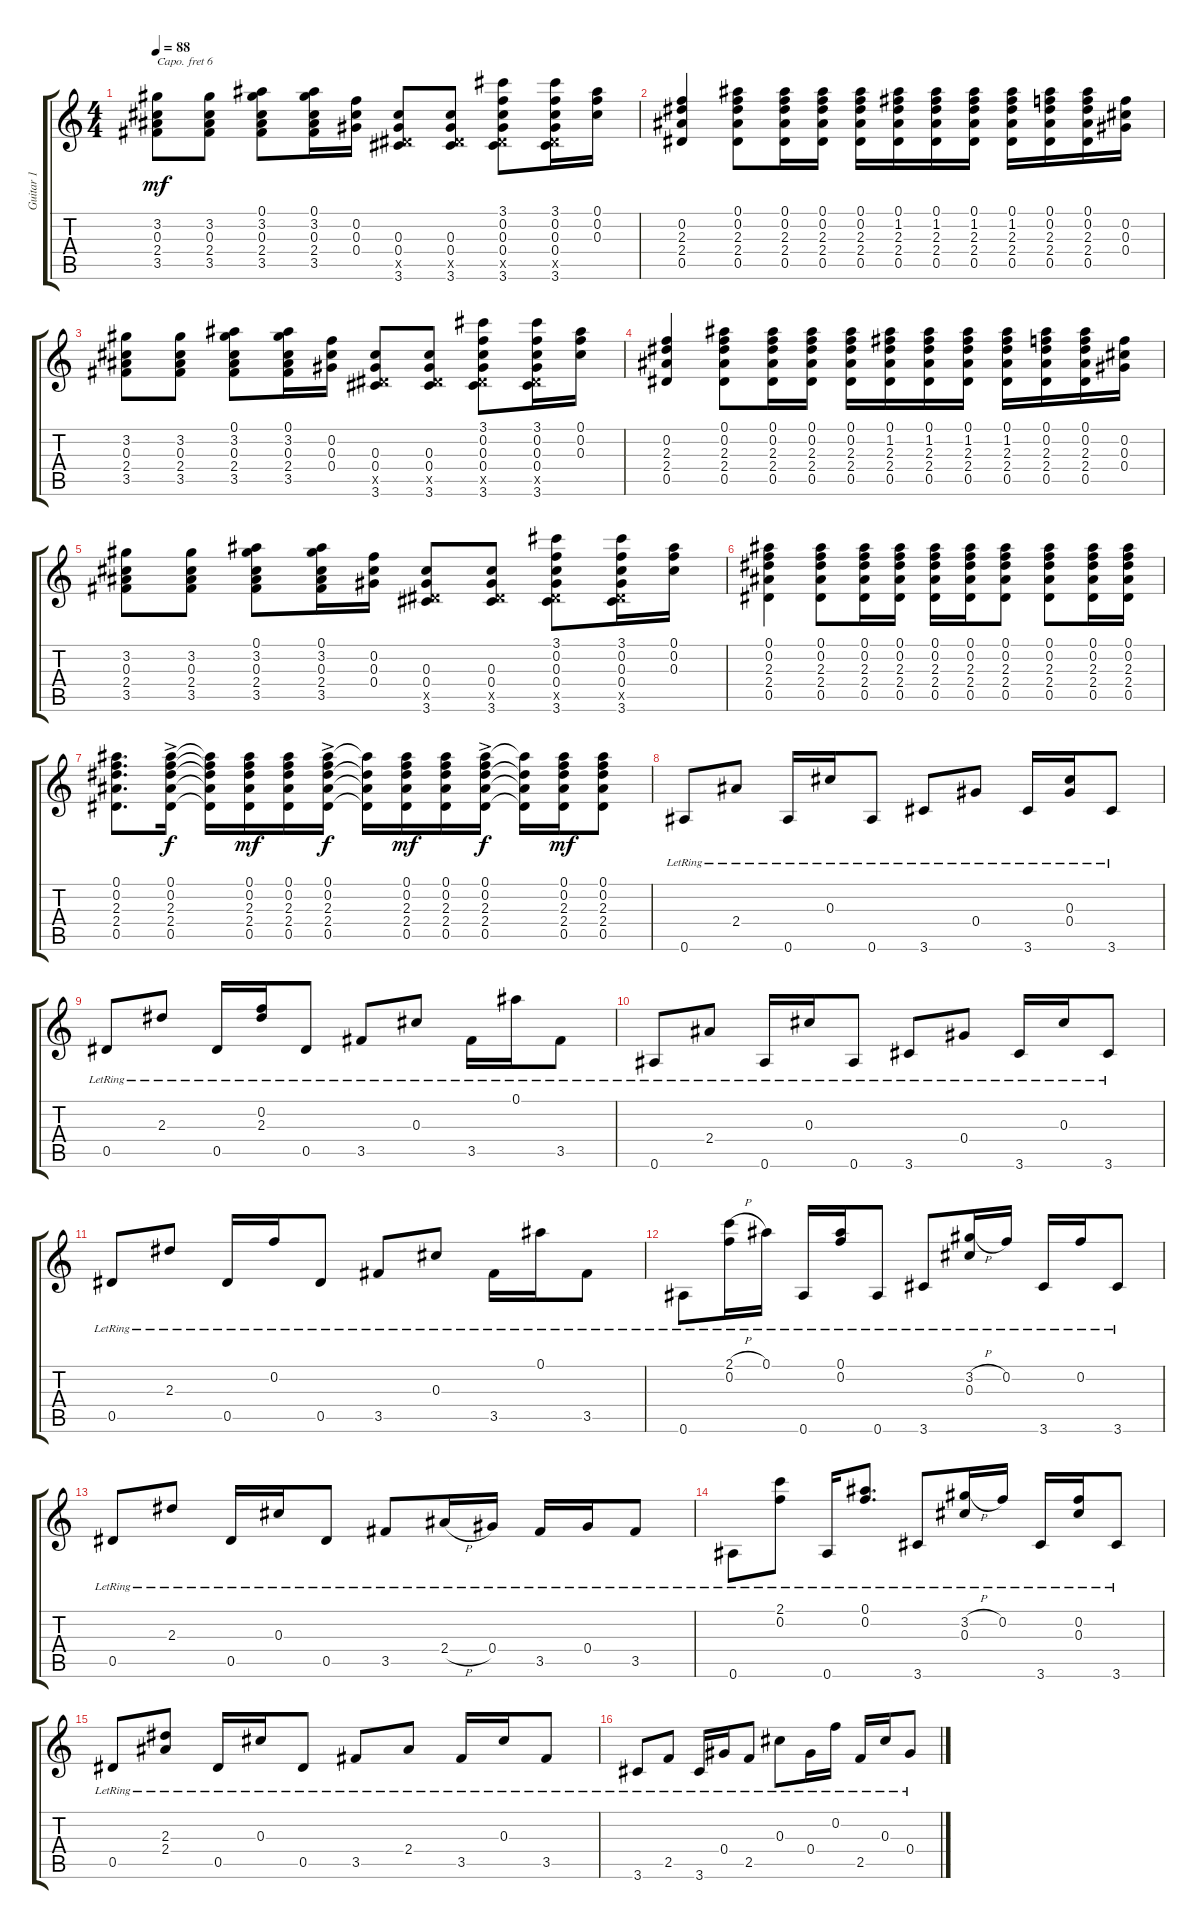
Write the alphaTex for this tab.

\track ("Guitar 1" "Guitar 1") {instrument acousticguitarsteel}
\staff {score tabs}
\capo 6
\tuning (E4 B3 G3 D3 A2 E2) {hide}
\ts (4 4)
\tempo 88
\clef g2
\ks c
(3.2 0.3 2.4 3.5).8{dy mf} (3.2 0.3 2.4 3.5).8 (0.1 3.2 0.3 2.4 3.5).8 (0.1 3.2 0.3 2.4 3.5).16 (0.2 0.3 0.4).16 (0.3 0.4 0.5{x} 3.6).8 (0.3 0.4 0.5{x} 3.6).8 (3.1 0.2 0.3 0.4 0.5{x} 3.6).8 (3.1 0.2 0.3 0.4 0.5{x} 3.6).16 (0.1 0.2 0.3).16 |
(0.2 2.3 2.4 0.5).4 (0.1 0.2 2.3 2.4 0.5).8 (0.1 0.2 2.3 2.4 0.5).16 (0.1 0.2 2.3 2.4 0.5).16 (0.1 0.2 2.3 2.4 0.5).16 (0.1 1.2 2.3 2.4 0.5).16 (0.1 1.2 2.3 2.4 0.5).16 (0.1 1.2 2.3 2.4 0.5).16 (0.1 1.2 2.3 2.4 0.5).16 (0.1 0.2 2.3 2.4 0.5).16 (0.1 0.2 2.3 2.4 0.5).16 (0.2 0.3 0.4).16 |
(3.2 0.3 2.4 3.5).8 (3.2 0.3 2.4 3.5).8 (0.1 3.2 0.3 2.4 3.5).8 (0.1 3.2 0.3 2.4 3.5).16 (0.2 0.3 0.4).16 (0.3 0.4 0.5{x} 3.6).8 (0.3 0.4 0.5{x} 3.6).8 (3.1 0.2 0.3 0.4 0.5{x} 3.6).8 (3.1 0.2 0.3 0.4 0.5{x} 3.6).16 (0.1 0.2 0.3).16 |
(0.2 2.3 2.4 0.5).4 (0.1 0.2 2.3 2.4 0.5).8 (0.1 0.2 2.3 2.4 0.5).16 (0.1 0.2 2.3 2.4 0.5).16 (0.1 0.2 2.3 2.4 0.5).16 (0.1 1.2 2.3 2.4 0.5).16 (0.1 1.2 2.3 2.4 0.5).16 (0.1 1.2 2.3 2.4 0.5).16 (0.1 1.2 2.3 2.4 0.5).16 (0.1 0.2 2.3 2.4 0.5).16 (0.1 0.2 2.3 2.4 0.5).16 (0.2 0.3 0.4).16 |
(3.2 0.3 2.4 3.5).8 (3.2 0.3 2.4 3.5).8 (0.1 3.2 0.3 2.4 3.5).8 (0.1 3.2 0.3 2.4 3.5).16 (0.2 0.3 0.4).16 (0.3 0.4 0.5{x} 3.6).8 (0.3 0.4 0.5{x} 3.6).8 (3.1 0.2 0.3 0.4 0.5{x} 3.6).8 (3.1 0.2 0.3 0.4 0.5{x} 3.6).16 (0.1 0.2 0.3).16 |
(0.1 0.2 2.3 2.4 0.5).4 (0.1 0.2 2.3 2.4 0.5).8 (0.1 0.2 2.3 2.4 0.5).16 (0.1 0.2 2.3 2.4 0.5).16 (0.1 0.2 2.3 2.4 0.5).16 (0.1 0.2 2.3 2.4 0.5).16 (0.1 0.2 2.3 2.4 0.5).8 (0.1 0.2 2.3 2.4 0.5).8 (0.1 0.2 2.3 2.4 0.5).16 (0.1 0.2 2.3 2.4 0.5).16 |
(0.1 0.2 2.3 2.4 0.5).8{d} (0.1{ac} 0.2{ac} 2.3{ac} 2.4{ac} 0.5{ac}).16{dy f} (0.1{t} 0.2{t} 2.3{t} 2.4{t} 0.5{t}).16 (0.1 0.2 2.3 2.4 0.5).16{dy mf} (0.1 0.2 2.3 2.4 0.5).16 (0.1{ac} 0.2{ac} 2.3{ac} 2.4{ac} 0.5{ac}).16{dy f} (0.1{t} 2.3{t} 2.4{t} 0.5{t}).16 (0.1 0.2 2.3 2.4 0.5).16{dy mf} (0.1 0.2 2.3 2.4 0.5).16 (0.1{ac} 0.2{ac} 2.3{ac} 2.4{ac} 0.5{ac}).16{dy f} (0.1{t} 2.3{t} 2.4{t} 0.5{t}).16 (0.1 0.2 2.3 2.4 0.5).16{dy mf} (0.1 0.2 2.3 2.4 0.5).8 |
0.6{lr}.8 2.4{lr}.8 0.6{lr}.16 0.3{lr}.16 0.6{lr}.8 3.6{lr}.8 0.4{lr}.8 3.6{lr}.16 (0.3{lr} 0.4{lr}).16 3.6{lr}.8 |
0.5{lr}.8 2.3{lr}.8 0.5{lr}.16 (0.2{lr} 2.3{lr}).16 0.5{lr}.8 3.5{lr}.8 0.3{lr}.8 3.5{lr}.16 0.1{lr}.16 3.5{lr}.8 |
0.6{lr}.8 2.4{lr}.8 0.6{lr}.16 0.3{lr}.16 0.6{lr}.8 3.6{lr}.8 0.4{lr}.8 3.6{lr}.16 0.3{lr}.16 3.6{lr}.8 |
0.5{lr}.8 2.3{lr}.8 0.5{lr}.16 0.2{lr}.16 0.5{lr}.8 3.5{lr}.8 0.3{lr}.8 3.5{lr}.16 0.1{lr}.16 3.5{lr}.8 |
0.6{lr}.8 (2.1{h lr} 0.2{lr}).16 0.1{lr}.16 0.6{lr}.16 (0.1{lr} 0.2{lr}).16 0.6{lr}.8 3.6{lr}.8 (3.2{h lr} 0.3{lr}).16 0.2{lr}.16 3.6{lr}.16 0.2{lr}.16 3.6{lr}.8 |
0.5{lr}.8 2.3{lr}.8 0.5{lr}.16 0.3{lr}.16 0.5{lr}.8 3.5{lr}.8 2.4{h lr}.16 0.4{lr}.16 3.5{lr}.16 0.4{lr}.16 3.5{lr}.8 |
0.6{lr}.8 (2.1{lr} 0.2{lr}).8 0.6{lr}.16 (0.1{lr} 0.2{lr}).8{d} 3.6{lr}.8 (3.2{h lr} 0.3{lr}).16 0.2{lr}.16 3.6{lr}.16 (0.2{lr} 0.3{lr}).16 3.6{lr}.8 |
0.5{lr}.8 (2.3{lr} 2.4{lr}).8 0.5{lr}.16 0.3{lr}.16 0.5{lr}.8 3.5{lr}.8 2.4{lr}.8 3.5{lr}.16 0.3{lr}.16 3.5{lr}.8 |
3.6{lr}.8 2.5{lr}.8 3.6{lr}.16 0.4{lr}.16 2.5{lr}.8 0.3{lr}.8 0.4{lr}.16 0.2{lr}.16 2.5{lr}.16 0.3{lr}.16 0.4{lr}.8
